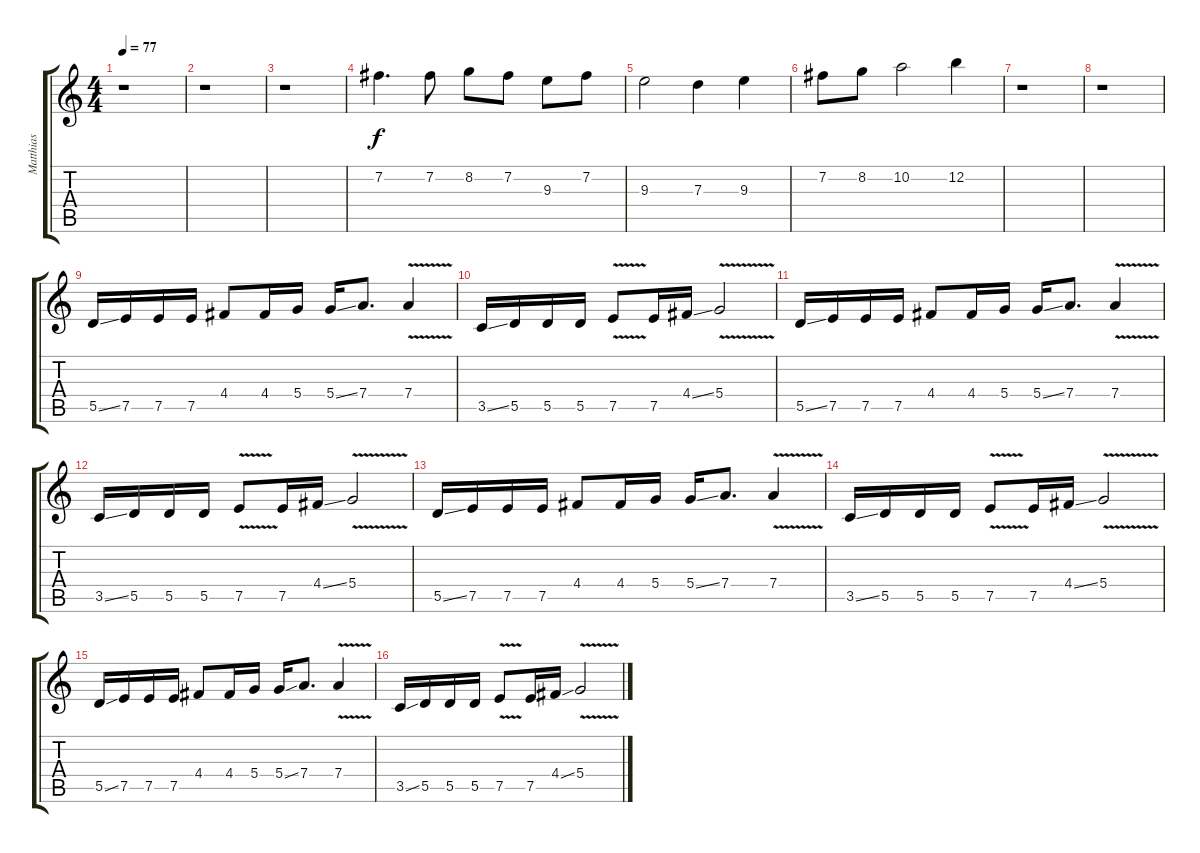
\track ("Matthias" "Matthias") {instrument distortionguitar}
\staff {score tabs}
\tuning (E4 B3 G3 D3 A2 E2) {hide}
\ts (4 4)
\tempo 77
\clef g2
\ks c
r.1{dy f} |
r.1 |
r.1 |
7.2.4{d} 7.2.8 8.2.8 7.2.8 9.3.8 7.2.8 |
9.3.2 7.3.4 9.3.4 |
7.2.8 8.2.8 10.2.2 12.2.4 |
r.1 |
r.1 |
5.5{ss}.16 7.5.16 7.5.16 7.5.16 4.4.8 4.4.16 5.4.16 5.4{ss}.16 7.4.8{d} 7.4{v}.4 |
3.5{ss}.16 5.5.16 5.5.16 5.5.16 7.5{v}.8 7.5.16 4.4{ss}.16 5.4{v}.2 |
5.5{ss}.16 7.5.16 7.5.16 7.5.16 4.4.8 4.4.16 5.4.16 5.4{ss}.16 7.4.8{d} 7.4{v}.4 |
3.5{ss}.16 5.5.16 5.5.16 5.5.16 7.5{v}.8 7.5.16 4.4{ss}.16 5.4{v}.2 |
5.5{ss}.16 7.5.16 7.5.16 7.5.16 4.4.8 4.4.16 5.4.16 5.4{ss}.16 7.4.8{d} 7.4{v}.4 |
3.5{ss}.16 5.5.16 5.5.16 5.5.16 7.5{v}.8 7.5.16 4.4{ss}.16 5.4{v}.2 |
5.5{ss}.16 7.5.16 7.5.16 7.5.16 4.4.8 4.4.16 5.4.16 5.4{ss}.16 7.4.8{d} 7.4{v}.4 |
3.5{ss}.16 5.5.16 5.5.16 5.5.16 7.5{v}.8 7.5.16 4.4{ss}.16 5.4{v}.2
